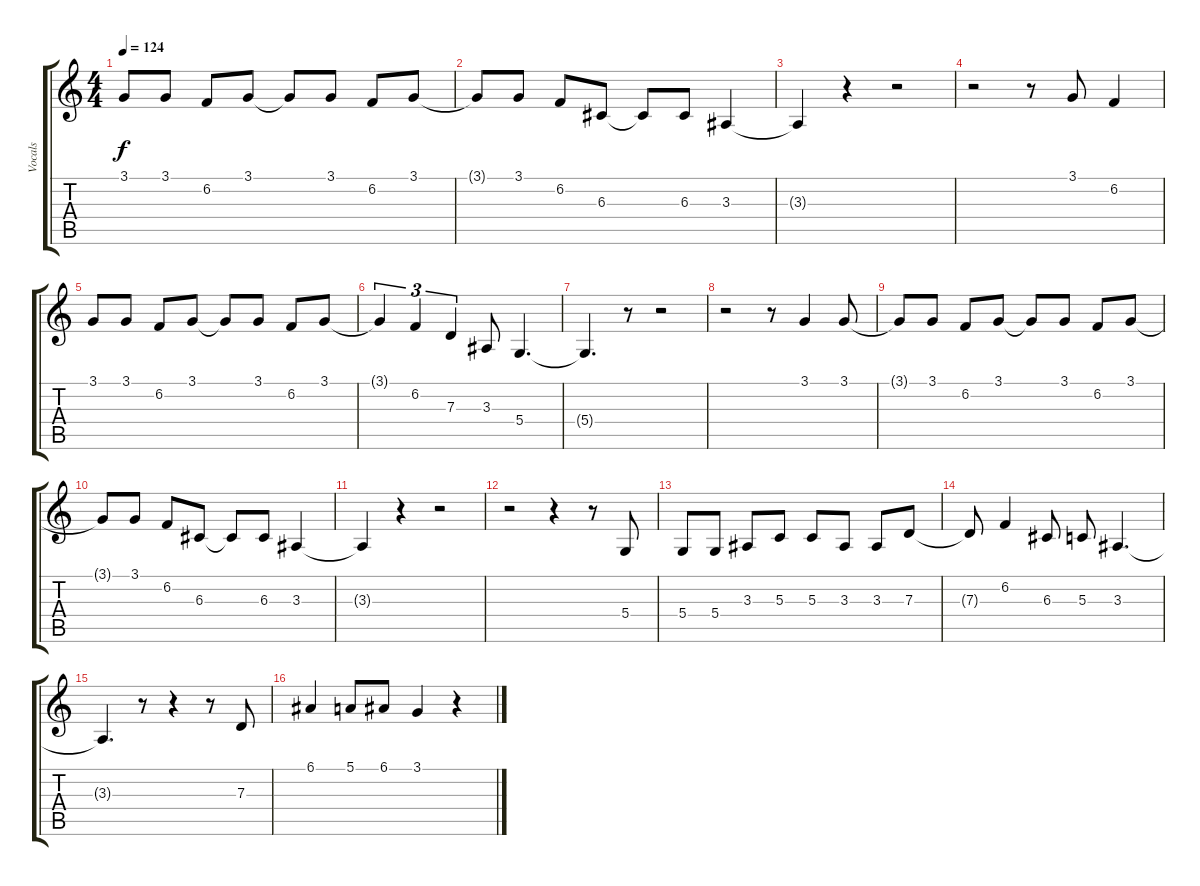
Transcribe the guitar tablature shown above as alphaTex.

\track ("Vocals" "Vocals") {instrument sopranosax}
\staff {score tabs}
\tuning (E4 B3 G3 D3 A2 E2) {hide}
\ts (4 4)
\tempo 124
\clef g2
\ks c
3.1{t}.8{dy f} 3.1.8 6.2.8 3.1.8 3.1{t}.8 3.1.8 6.2.8 3.1.8 |
3.1{t}.8 3.1.8 6.2.8 6.3.8 6.3{t}.8 6.3.8 3.3.4 |
3.3{t}.4 r.4 r.2 |
r.2 r.8 3.1.8 6.2.4 |
3.1.8 3.1.8 6.2.8 3.1.8 3.1{t}.8 3.1.8 6.2.8 3.1.8 |
3.1{t}.4{tu (3 2)} 6.2.4{tu (3 2)} 7.3.4{tu (3 2)} 3.3.8 5.4.4{d} |
5.4{t}.4{d} r.8 r.2 |
r.2 r.8 3.1.4 3.1.8 |
3.1{t}.8 3.1.8 6.2.8 3.1.8 3.1{t}.8 3.1.8 6.2.8 3.1.8 |
3.1{t}.8 3.1.8 6.2.8 6.3.8 6.3{t}.8 6.3.8 3.3.4 |
3.3{t}.4 r.4 r.2 |
r.2 r.4 r.8 5.4.8 |
5.4.8 5.4.8 3.3.8 5.3.8 5.3.8 3.3.8 3.3.8 7.3.8 |
7.3{t}.8 6.2.4 6.3.8 5.3.8 3.3.4{d} |
3.3{t}.4{d} r.8 r.4 r.8 7.3.8 |
6.1.4 5.1.8 6.1.8 3.1.4 r.4
